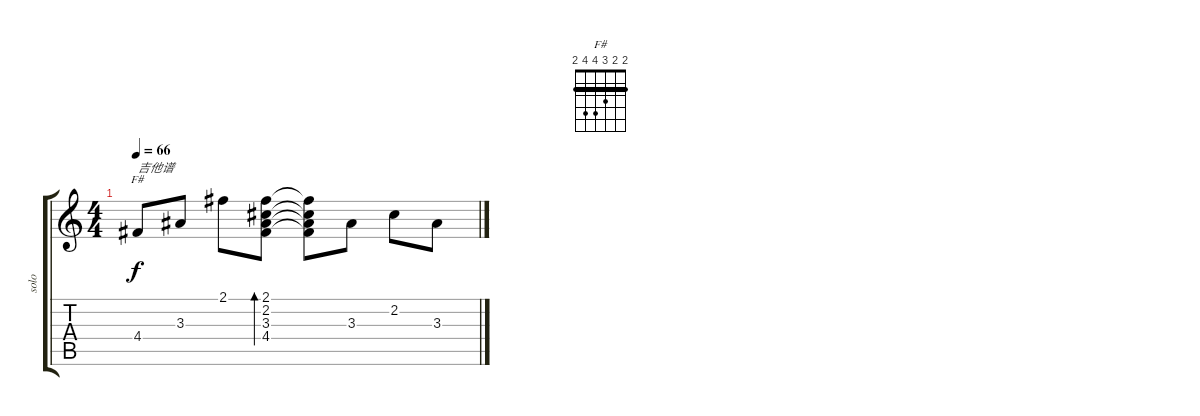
\track ("solo" "solo") {instrument distortionguitar}
\staff {score tabs}
\tuning (E4 B3 G3 D3 A2 E2) {hide}
\chord ("F#" 2 2 3 4 4 2) {barre 2}
\ts (4 4)
\tempo 66
\clef g2
\ks c
4.4.8{ch "F#" txt "吉他谱" dy f} 3.3.8 2.1.8 (2.1 2.2 3.3 4.4).8{bd 480} (2.1{t} 2.2{t} 3.3{t} 4.4{t}).8 3.3.8 2.2.8 3.3.8
